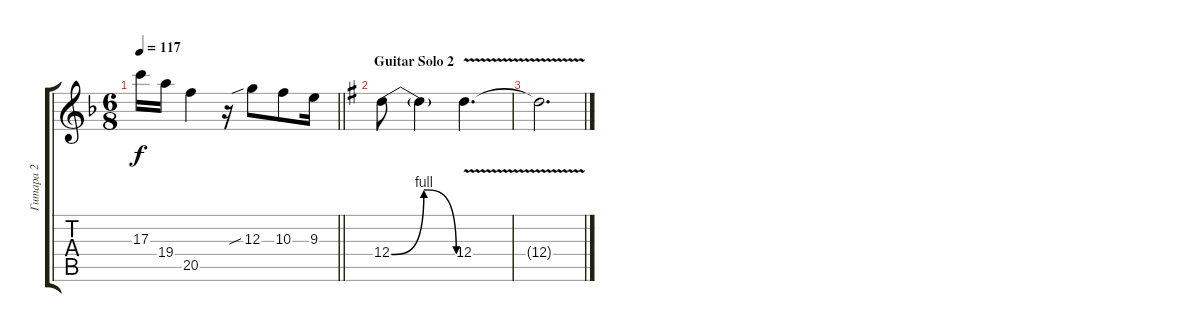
\track ("Гитара 2" "Гитара 2") {instrument distortionguitar}
\staff {score tabs}
\tuning (E4 B3 G3 D3 A2 E2) {hide}
\ts (6 8)
\tempo 117
\clef g2
\barLineRight lightlight
\ks dminor
17.3.16{dy f} 19.4.16 20.5.4 r.16 12.3{sib}.8 10.3.8 9.3.16 |
\section ("" "Guitar Solo 2")
\ks eminor
12.4{be (bendrelease 0 0 15 4 50 4 60 0)}.8 12.4{t}.4 12.4{v}.4{d} |
12.4{v t}.2{d volume 8}
